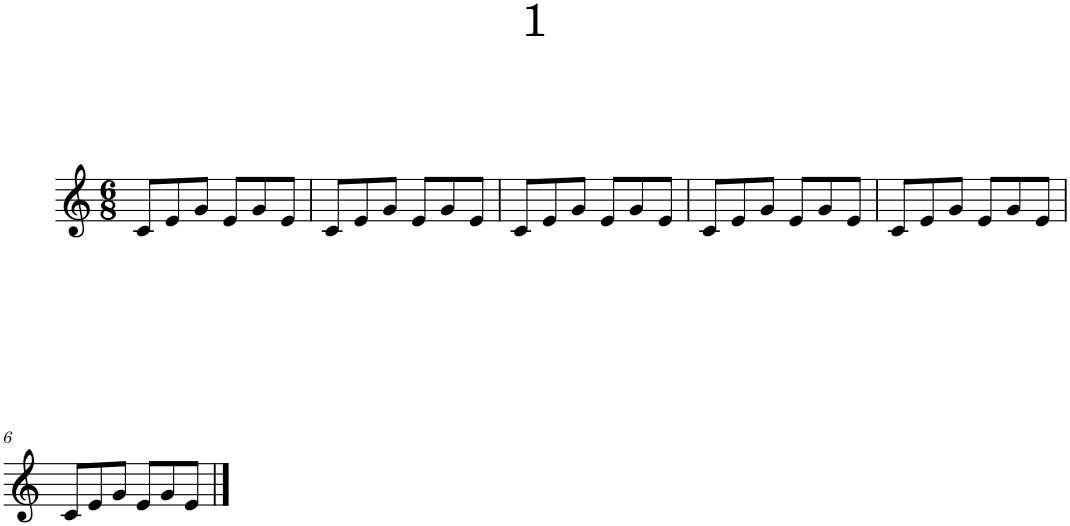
**kern
*part1
*staff1
*I"Piano
*I'Pno.
*clefG2
*k[]
*M6/8
=1
8c/L
8e/
8g/J
8e/L
8g/
8e/J
=2
8c/L
8e/
8g/J
8e/L
8g/
8e/J
=3
8c/L
8e/
8g/J
8e/L
8g/
8e/J
=4
8c/L
8e/
8g/J
8e/L
8g/
8e/J
=5
8c/L
8e/
8g/J
8e/L
8g/
8e/J
!!LO:LB:g=z
=6
8c/L
8e/
8g/J
8e/L
8g/
8e/J
==
*-
